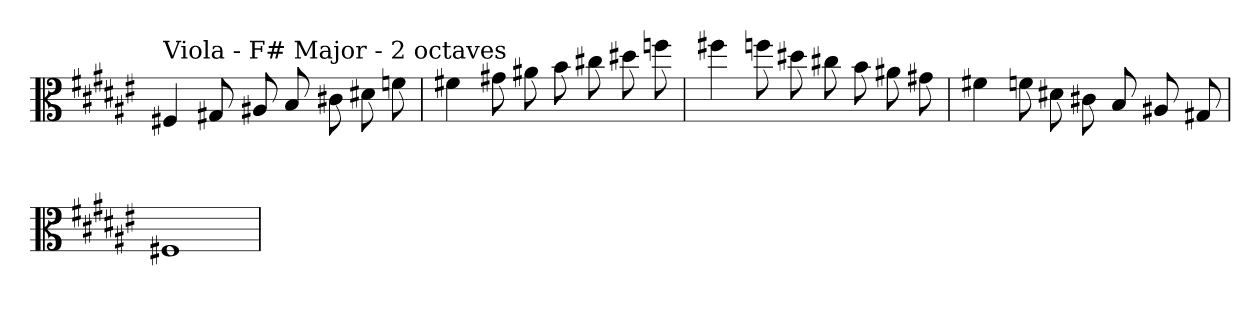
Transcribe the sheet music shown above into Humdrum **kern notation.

**kern
*part1
*staff1
*clefC3
*k[f#c#g#d#a#e#]
*F#:
=
!LO:TX:a:t=Viola - F# Major - 2 octaves
4F#X
8G#X
8A#X
8B
8c#X
8d#X
8f
=
4f#X
8g#X
8a#X
8b
8cc#X
8dd#X
8ff
=
4ff#X
8ff
8dd#X
8cc#X
8b
8a#X
8g#X
=
4f#X
8f
8d#X
8c#X
8B
8A#X
8G#X
=
1F#X
=
*-
